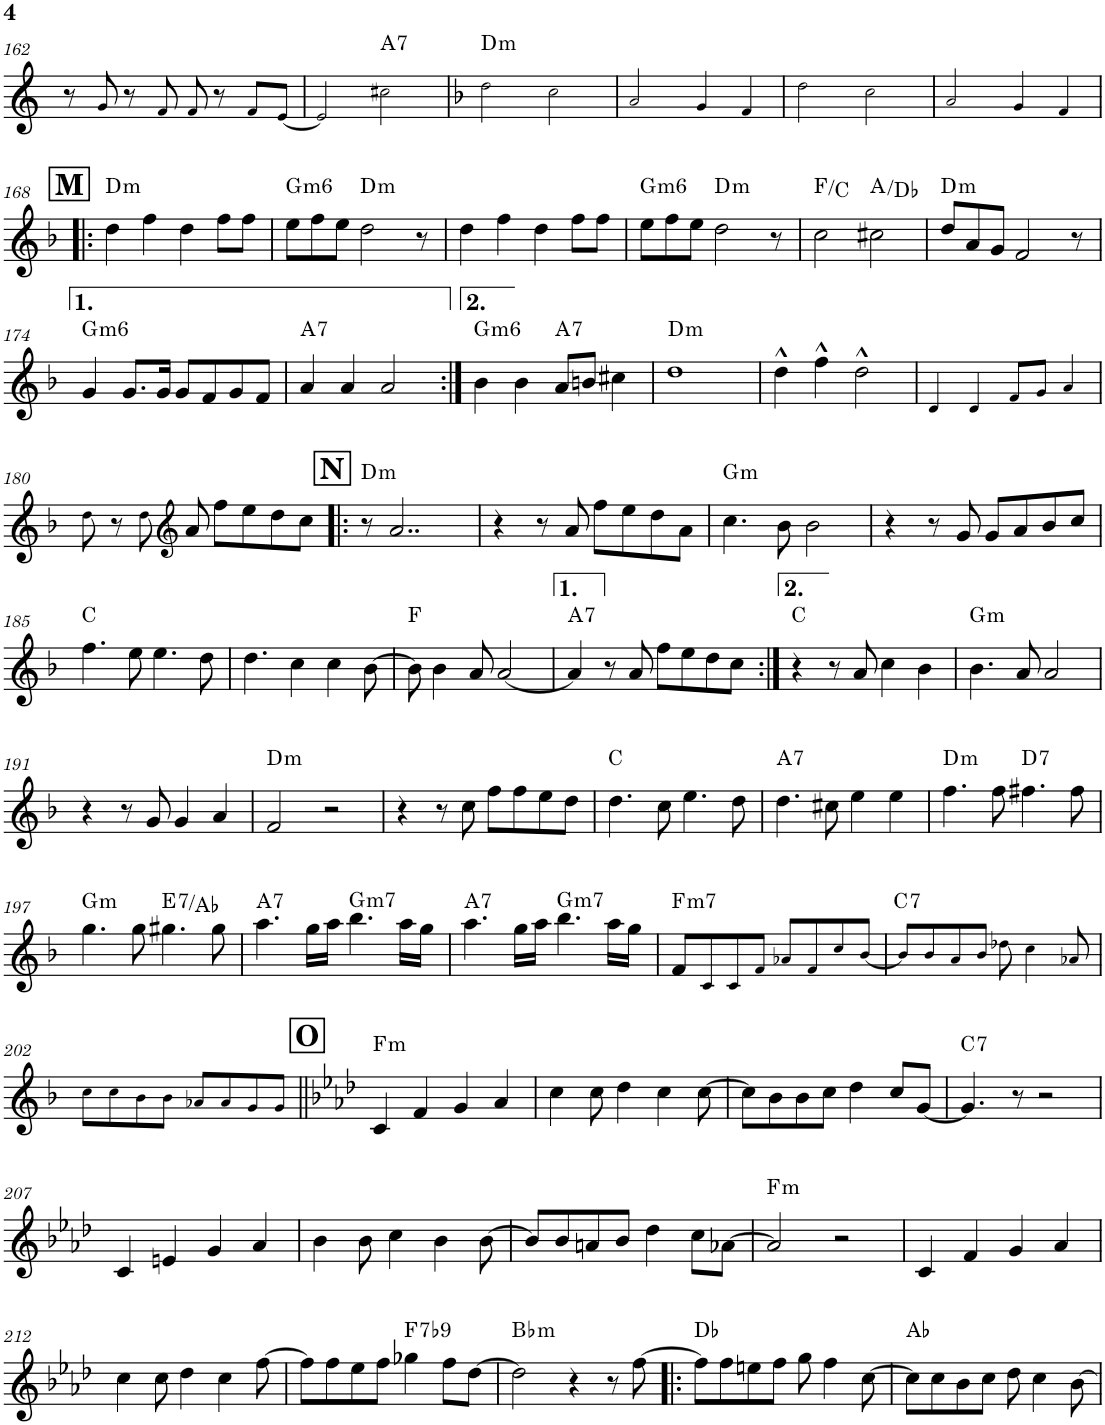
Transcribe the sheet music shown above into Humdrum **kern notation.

**kern	**harte
*part1	*part1
*staff1	*
*I"Flute	*
*I'Fl.	*
!!LO:PB:g=z
*clefG2	*
*k[]	*
*M4/4	*
=162	=162
8r	.
8g!/	.
8r	.
8f!/	.
8f!/	.
8r	.
8f!/L	.
[8e!/J	.
=163	=163
2e!/]	.
!	!LO:H:kt=7
2cc#X!\	A:7
=164	=164
*k[b-]	*
!	!LO:H:kt=m
2dd!\	D:min
2cc!\	.
=165	=165
2a!/	.
4g!/	.
4f!/	.
=166	=166
!	!LO:H:kt=m
2dd!\	D:min
2cc!\	.
=167	=167
2a!/	.
4g!/	.
4f!/	.
!!LO:LB:g=z
!!LO:REH:place=s1:a:B:cj:fs=14:t=M
=168!|:	=168!|:
!	!LO:H:kt=m
4dd\	D:min
4ff\	.
4dd\	.
8ff\L	.
8ff\J	.
=169	=169
!	!LO:H:kt=m6
8ee\L	G:min6
8ff\	.
8ee\J	.
!	!LO:H:kt=m
2dd\	D:min
8r	.
=170	=170
!	!LO:H:kt=m
4dd\	D:min
4ff\	.
4dd\	.
8ff\L	.
8ff\J	.
=171	=171
!	!LO:H:kt=m6
8ee\L	G:min6
8ff\	.
8ee\J	.
!	!LO:H:kt=m
2dd\	D:min
8r	.
=172	=172
2cc\	F:maj/5
2cc#X\	A:maj/b4
=173	=173
!	!LO:H:kt=m
8dd/L	D:min
8a/	.
8g/J	.
2f/	.
8r	.
!!LO:LB:g=z
=174	=174
!	!LO:H:kt=m6
4g/	G:min6
8.g/L	.
16g/Jk	.
8g/L	.
8f/	.
8g/	.
8f/J	.
=175	=175
!	!LO:H:kt=7
4a/	A:7
4a/	.
2a/	.
=176:|!	=176:|!
!	!LO:H:kt=m6
4b-\	G:min6
4b-\	.
!	!LO:H:kt=7
8a/L	A:7
8bn/J	.
4cc#X\	.
=177	=177
!	!LO:H:kt=m
1dd	D:min
=178	=178
4dd^^\	.
4ff^^\	.
2dd^^\	.
=179	=179
!	!LO:H:kt=m
4d!/	D:min
4d!/	.
8f!/L	.
8g!/J	.
4a!/	.
!!LO:LB:g=z
=180	=180
8dd!\	.
8r	.
8dd!\	.
*clefG2	*
8a/	.
8ff\L	.
8ee\	.
8dd\	.
8cc\J	.
!!LO:REH:place=s1:a:B:cj:fs=14:t=N
=181!|:	=181!|:
!	!LO:H:kt=m
8r	D:min
2..a/	.
=182	=182
4r	.
8r	.
8a/	.
8ff\L	.
8ee\	.
8dd\	.
8a\J	.
=183	=183
!	!LO:H:kt=m
4.cc\	G:min
8b-\	.
2b-\	.
=184	=184
4r	.
8r	.
8g/	.
8g/L	.
8a/	.
8b-/	.
8cc/J	.
!!LO:LB:g=z
=185	=185
4.ff\	C:maj
8ee\	.
4.ee\	.
8dd\	.
=186	=186
4.dd\	.
4cc\	.
4cc\	.
[8b-\	.
=187	=187
8b-\]	F:maj
4b-\	.
8a/	.
[2a/	.
=188	=188
!	!LO:H:kt=7
4a/]	A:7
8r	.
8a/	.
8ff\L	.
8ee\	.
8dd\	.
8cc\J	.
=189:|!	=189:|!
4r	C:maj
8r	.
8a/	.
4cc\	.
4b-\	.
=190	=190
!	!LO:H:kt=m
4.b-\	G:min
8a/	.
2a/	.
!!LO:LB:g=z
=191	=191
4r	.
8r	.
8g/	.
4g/	.
4a/	.
=192	=192
!	!LO:H:kt=m
2f/	D:min
2r	.
=193	=193
4r	.
8r	.
8cc\	.
8ff\L	.
8ff\	.
8ee\	.
8dd\J	.
=194	=194
4.dd\	C:maj
8cc\	.
4.ee\	.
8dd\	.
=195	=195
!	!LO:H:kt=7
4.dd\	A:7
8cc#X\	.
4ee\	.
4ee\	.
=196	=196
!	!LO:H:kt=m
4.ff\	D:min
8ff\	.
!	!LO:H:kt=7
4.ff#X\	D:7
8ff#\	.
!!LO:LB:g=z
=197	=197
!	!LO:H:kt=m
4.gg\	G:min
8gg\	.
!	!LO:H:kt=7
4.gg#X\	E:7/b4
8gg#\	.
=198	=198
!	!LO:H:kt=7
4.aa\	A:7
16gg\LL	.
16aa\JJ	.
!	!LO:H:kt=m7
4.bb-\	G:min7
16aa\LL	.
16gg\JJ	.
=199	=199
!	!LO:H:kt=7
4.aa\	A:7
16gg\LL	.
16aa\JJ	.
!	!LO:H:kt=m7
4.bb-\	G:min7
16aa\LL	.
16gg\JJ	.
=200	=200
!	!LO:H:kt=m7
8f/L	F:min7
8c!/	.
8c!/	.
8f!/J	.
8a-X!/L	.
8f!/	.
8cc!/	.
[8b-!/J	.
=201	=201
!	!LO:H:kt=7
8b-!/L]	C:7
8b-!/	.
8a!/	.
8b-!/J	.
8dd-X!\	.
4cc!\	.
8a-X!/	.
!!LO:LB:g=z
=202	=202
8cc!\L	.
8cc!\	.
8b-!\	.
8b-!\J	.
8a-X!/L	.
8a-!/	.
8g!/	.
8g!/J	.
!!LO:REH:place=s1:a:B:cj:fs=14:t=O
=203||	=203||
*k[b-e-a-d-]	*
!	!LO:H:kt=m
4c/	F:min
4f/	.
4g/	.
4a-/	.
=204	=204
4cc\	.
8cc\	.
4dd-\	.
4cc\	.
[8cc\	.
=205	=205
!	!LO:H:kt=m
8cc\L]	F:min
8b-\	.
8b-\	.
8cc\J	.
4dd-\	.
8cc/L	.
[8g/J	.
=206	=206
!	!LO:H:kt=7
4.g/]	C:7
8r	.
2r	.
!!LO:LB:g=z
=207	=207
!	!LO:H:kt=7
4c/	C:7
4en/	.
4g/	.
4a-/	.
=208	=208
4b-\	.
8b-\	.
4cc\	.
4b-\	.
[8b-\	.
=209	=209
!	!LO:H:kt=7
8b-/L]	C:7
8b-/	.
8an/	.
8b-/J	.
4dd-\	.
8cc\L	.
[8a-X\J	.
=210	=210
!	!LO:H:kt=m
2a-/]	F:min
2r	.
=211	=211
!	!LO:H:kt=m
4c/	F:min
4f/	.
4g/	.
4a-/	.
!!LO:LB:g=z
=212	=212
4cc\	.
8cc\	.
4dd-\	.
4cc\	.
[8ff\	.
=213	=213
!	!LO:H:kt=m
8ff\L]	F:min
8ff\	.
8ee-\	.
8ff\J	.
!	!LO:H:kt=7
4gg-X\	F:7(b9)
8ff\L	.
[8dd-\J	.
=214	=214
!	!LO:H:kt=m
2dd-\]	Bb:min
4r	.
8r	.
[8ff\	.
=215!|:	=215!|:
8ff\L]	Db:maj
8ff\	.
8een\	.
8ff\J	.
8gg\	.
4ff\	.
[8cc\	.
=216	=216
8cc\L]	Ab:maj
8cc\	.
8b-\	.
8cc\J	.
8dd-\	.
4cc\	.
[8b-\	.
=	=
*-	*-
